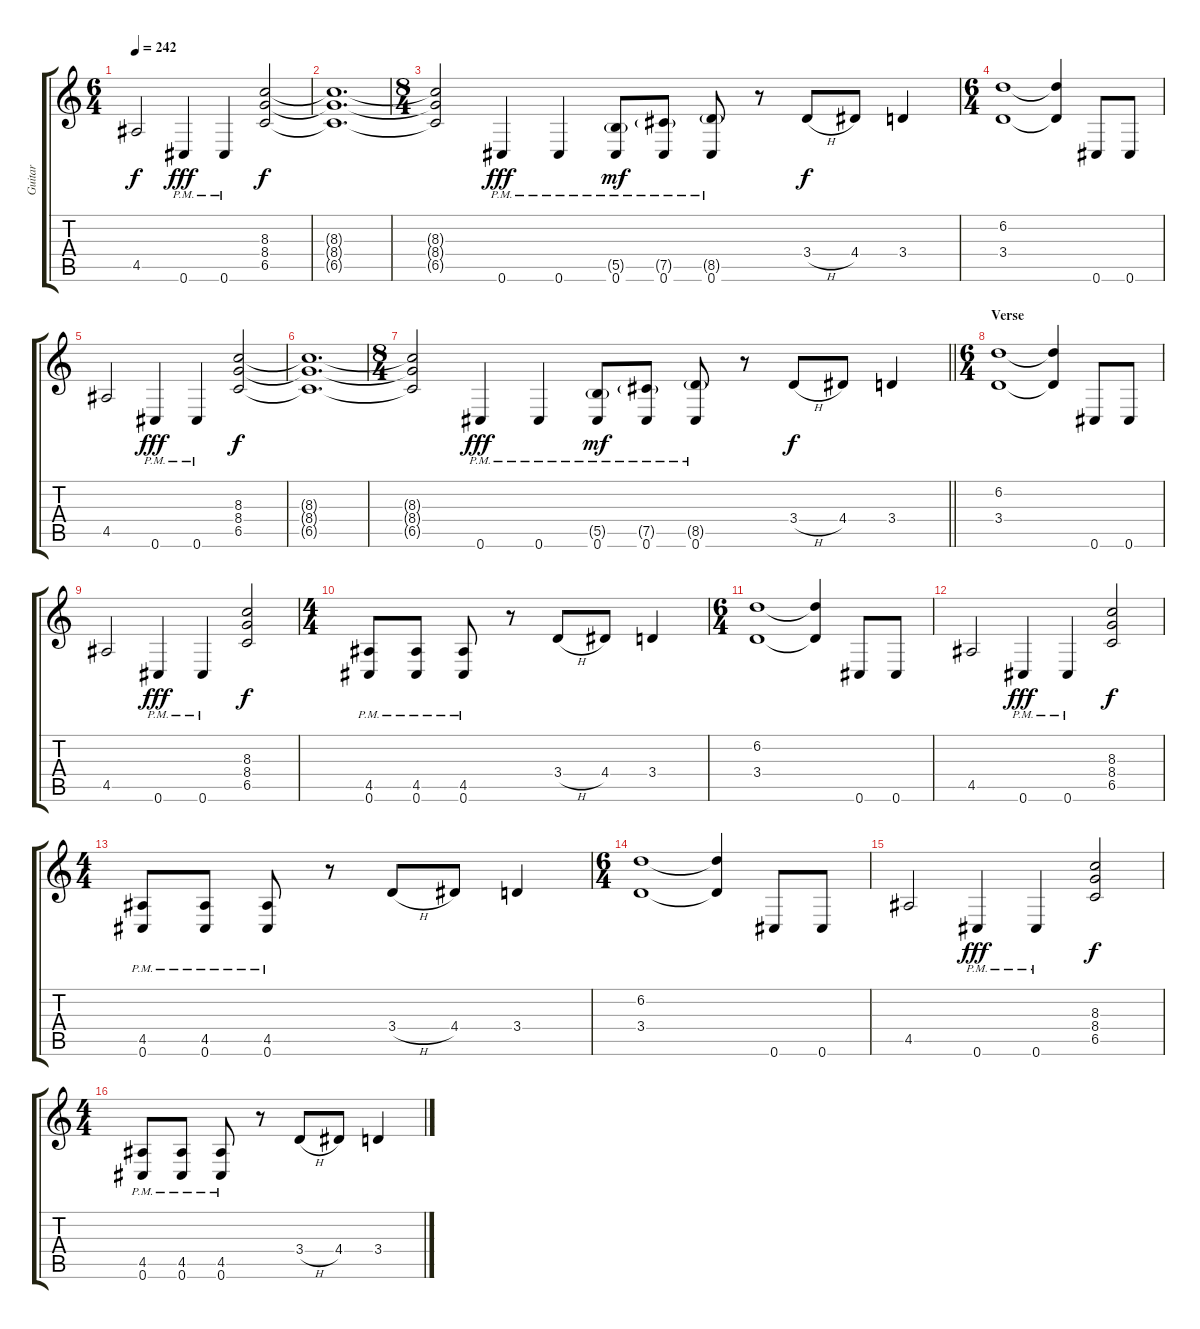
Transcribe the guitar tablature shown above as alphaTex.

\track ("Guitar" "Guitar") {instrument distortionguitar}
\staff {score tabs}
\tuning (Db4 Ab3 E3 B2 Gb2 Db2) {hide}
\ts (6 4)
\tempo 242
\clef g2
\ks c
4.5.2{dy f} 0.6{pm}.4{dy fff} 0.6{pm}.4 (8.3 8.4 6.5).2{dy f} |
(8.3{t} 8.4{t} 6.5{t}).1{d} |
\ts (8 4)
(8.3{t} 8.4{t} 6.5{t}).2 0.6{pm}.4{dy fff} 0.6{pm}.4 (5.5{g pm} 0.6{pm}).8{dy mf} (7.5{g pm} 0.6{pm}).8 (8.5{g pm} 0.6{pm}).8 r.8 3.4{h}.8{dy f} 4.4.8 3.4.4 |
\ts (6 4)
(6.2 3.4).1 (6.2{t} 3.4{t}).4 0.6.8 0.6.8 |
4.5.2 0.6{pm}.4{dy fff} 0.6{pm}.4 (8.3 8.4 6.5).2{dy f} |
(8.3{t} 8.4{t} 6.5{t}).1{d} |
\ts (8 4)
\barLineRight lightlight
(8.3{t} 8.4{t} 6.5{t}).2 0.6{pm}.4{dy fff} 0.6{pm}.4 (5.5{g pm} 0.6{pm}).8{dy mf} (7.5{g pm} 0.6{pm}).8 (8.5{g pm} 0.6{pm}).8 r.8 3.4{h}.8{dy f} 4.4.8 3.4.4 |
\ts (6 4)
\section ("" "Verse")
(6.2 3.4).1 (6.2{t} 3.4{t}).4 0.6.8 0.6.8 |
4.5.2 0.6{pm}.4{dy fff} 0.6{pm}.4 (8.3 8.4 6.5).2{dy f} |
\ts (4 4)
(4.5{pm} 0.6{pm}).8 (4.5{pm} 0.6{pm}).8 (4.5{pm} 0.6{pm}).8 r.8 3.4{h}.8 4.4.8 3.4.4 |
\ts (6 4)
(6.2 3.4).1 (6.2{t} 3.4{t}).4 0.6.8 0.6.8 |
4.5.2 0.6{pm}.4{dy fff} 0.6{pm}.4 (8.3 8.4 6.5).2{dy f} |
\ts (4 4)
(4.5{pm} 0.6{pm}).8 (4.5{pm} 0.6{pm}).8 (4.5{pm} 0.6{pm}).8 r.8 3.4{h}.8 4.4.8 3.4.4 |
\ts (6 4)
(6.2 3.4).1 (6.2{t} 3.4{t}).4 0.6.8 0.6.8 |
4.5.2 0.6{pm}.4{dy fff} 0.6{pm}.4 (8.3 8.4 6.5).2{dy f} |
\ts (4 4)
(4.5{pm} 0.6{pm}).8 (4.5{pm} 0.6{pm}).8 (4.5{pm} 0.6{pm}).8 r.8 3.4{h}.8 4.4.8 3.4.4
